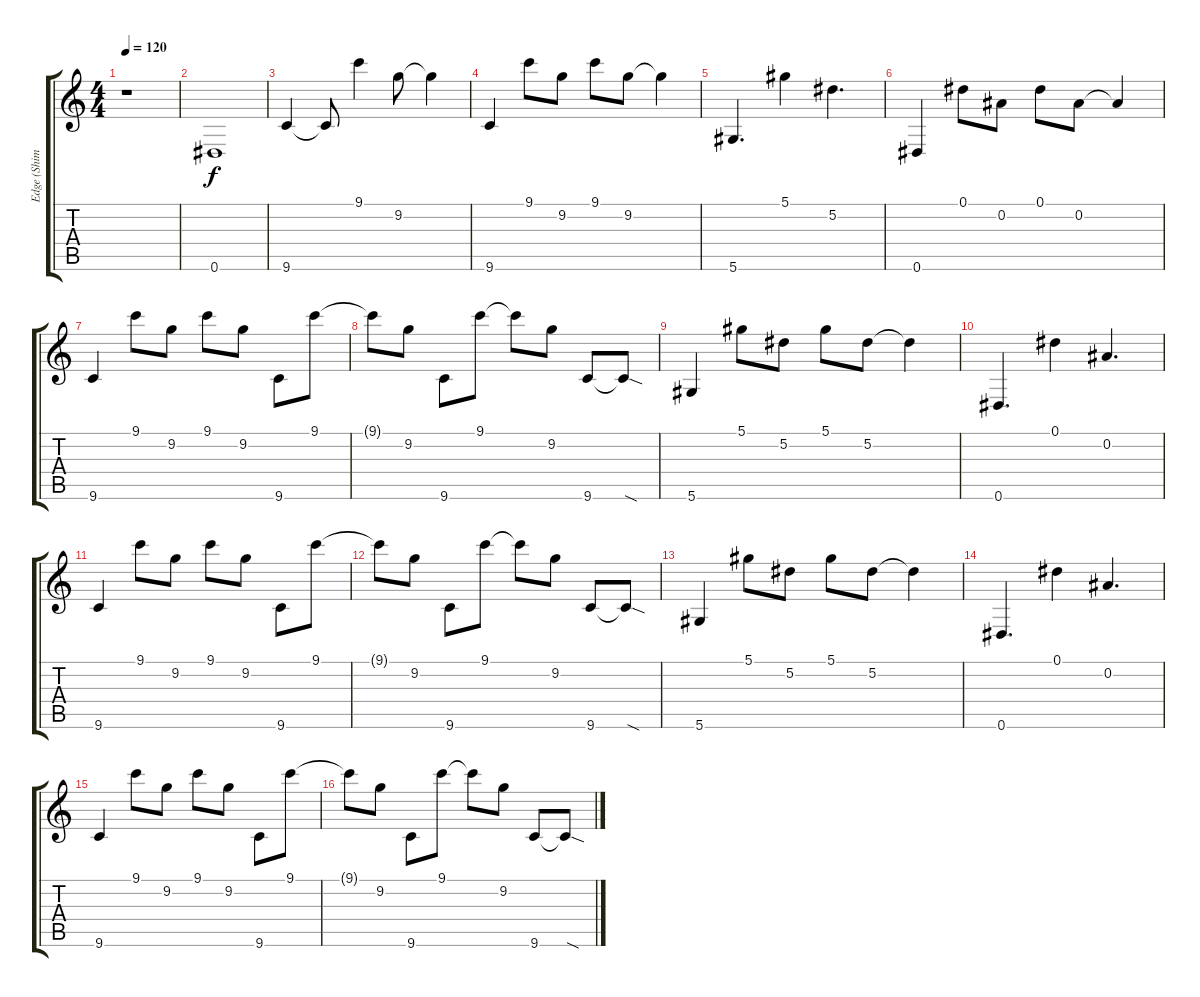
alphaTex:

\track ("Edge (Shimmer)" "Edge (Shim") {instrument electricguitarjazz}
\staff {score tabs}
\tuning (Eb4 Bb3 Gb3 Db3 Ab2 Eb2) {hide}
\ts (4 4)
\tempo 120
\clef g2
\ks c
r.1{dy f} |
0.6.1 |
9.6.4 9.6{t}.8 9.1.4 9.2.8 9.2{t}.4 |
9.6.4 9.1.8 9.2.8 9.1.8 9.2.8 9.2{t}.4 |
5.6.4{d} 5.1.4 5.2.4{d} |
0.6.4 0.1.8 0.2.8 0.1.8 0.2.8 0.2{t}.4 |
9.6.4 9.1.8 9.2.8 9.1.8 9.2.8 9.6.8 9.1.8 |
9.1{t}.8 9.2.8 9.6.8 9.1.8 9.1{t}.8 9.2.8 9.6.8 9.6{sod t}.8 |
5.6.4 5.1.8 5.2.8 5.1.8 5.2.8 5.2{t}.4 |
0.6.4{d} 0.1.4 0.2.4{d} |
9.6.4 9.1.8 9.2.8 9.1.8 9.2.8 9.6.8 9.1.8 |
9.1{t}.8 9.2.8 9.6.8 9.1.8 9.1{t}.8 9.2.8 9.6.8 9.6{sod t}.8 |
5.6.4 5.1.8 5.2.8 5.1.8 5.2.8 5.2{t}.4 |
0.6.4{d} 0.1.4 0.2.4{d} |
9.6.4 9.1.8 9.2.8 9.1.8 9.2.8 9.6.8 9.1.8 |
9.1{t}.8 9.2.8 9.6.8 9.1.8 9.1{t}.8 9.2.8 9.6.8 9.6{sod t}.8
